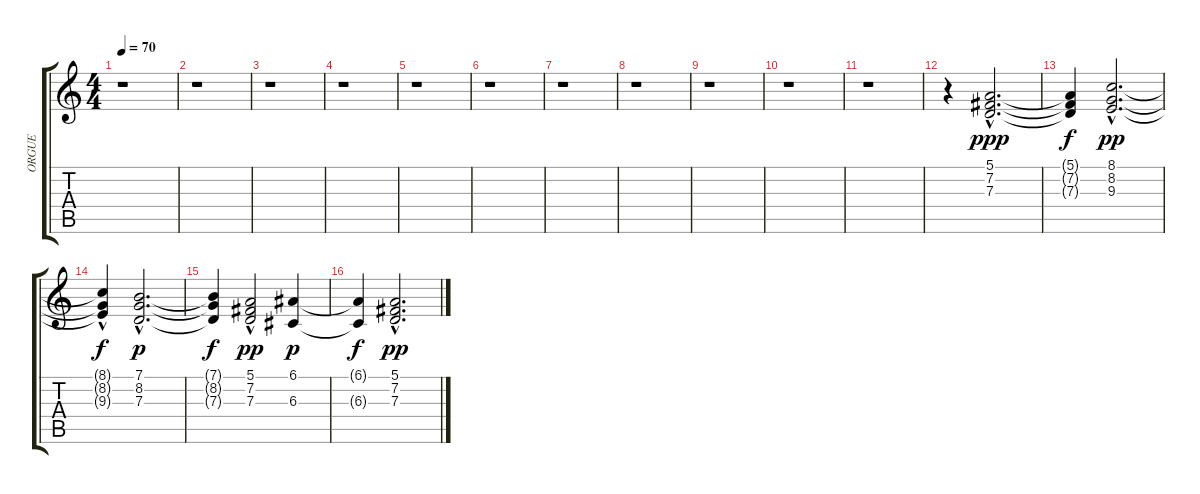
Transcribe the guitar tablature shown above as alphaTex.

\track ("ORGUE" "ORGUE") {instrument churchorgan}
\staff {score tabs}
\tuning (E4 B3 G3 D3 A2 E2) {hide}
\ts (4 4)
\tempo 70
\clef g2
\ks c
r.1{dy ppp} |
r.1 |
r.1 |
r.1 |
r.1 |
r.1 |
r.1 |
r.1 |
r.1 |
r.1 |
r.1 |
r.4 (5.1{hac} 7.2{hac} 7.3{hac}).2{d} |
(5.1{t} 7.2{t} 7.3{t}).4{dy f} (8.1{hac} 8.2{hac} 9.3{hac}).2{d dy pp} |
(8.1{t} 8.2{t} 9.3{hac t}).4{dy f} (7.1{hac} 8.2{hac} 7.3{hac}).2{d dy p} |
(7.1{t} 8.2{t} 7.3{t}).4{dy f} (5.1{hac} 7.2{hac} 7.3{hac}).2{dy pp} (6.1 6.3).4{dy p} |
(6.1{t} 6.3{t}).4{dy f} (5.1{hac} 7.2{hac} 7.3{hac}).2{d dy pp}
